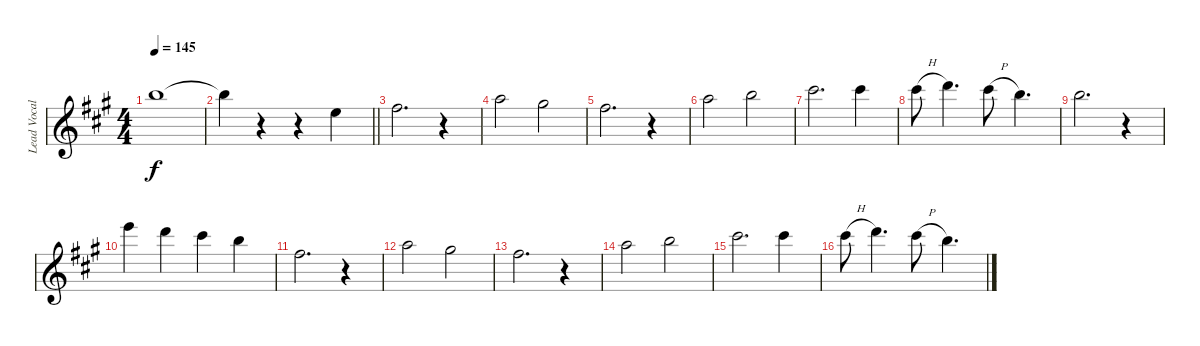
\track ("Lead Vocals" "Lead Vocal") {instrument synthbrass1}
\staff {score}
\tuning (E5 B4 G4 D4 A3 E3) {hide}
\ts (4 4)
\tempo 145
\clef g2
\ks f#minor
7.1.1{dy f} |
\barLineRight lightlight
7.1{t}.4 r.4 r.4 0.1.4 |
2.1.2{d} r.4 |
5.1.2 4.1.2 |
2.1.2{d} r.4 |
5.1.2 7.1.2 |
9.1.2{d} 9.1.4 |
9.1{h}.8 10.1.4{d} 9.1{h}.8 7.1.4{d} |
7.1.2{d} r.4 |
12.1.4 10.1.4 9.1.4 7.1.4 |
2.1.2{d} r.4 |
5.1.2 4.1.2 |
2.1.2{d} r.4 |
5.1.2 7.1.2 |
9.1.2{d} 9.1.4 |
9.1{h}.8 10.1.4{d} 9.1{h}.8 7.1.4{d}
